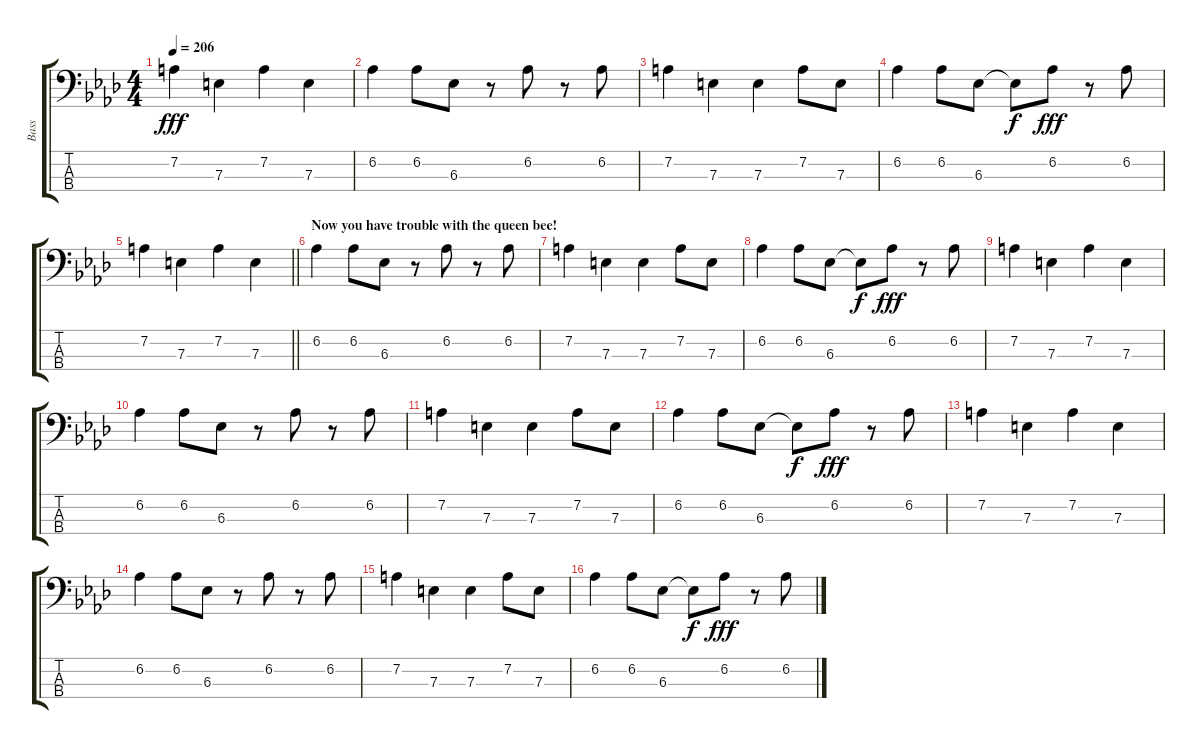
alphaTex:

\track ("Bass" "Bass") {instrument synthbass2}
\staff {score tabs}
\tuning (G2 D2 A1 E1) {hide}
\ts (4 4)
\tempo 206
\clef f4
\ks ab
7.2.4{dy fff} 7.3.4 7.2.4 7.3.4 |
6.2.4 6.2.8 6.3.8 r.8 6.2.8 r.8 6.2.8 |
7.2.4 7.3.4 7.3.4 7.2.8 7.3.8 |
6.2.4 6.2.8 6.3.8 6.3{t}.8{dy f} 6.2.8{dy fff} r.8 6.2.8 |
\barLineRight lightlight
7.2.4 7.3.4 7.2.4 7.3.4 |
\section ("" "Now you have trouble with the queen bee!")
6.2.4 6.2.8 6.3.8 r.8 6.2.8 r.8 6.2.8 |
7.2.4 7.3.4 7.3.4 7.2.8 7.3.8 |
6.2.4 6.2.8 6.3.8 6.3{t}.8{dy f} 6.2.8{dy fff} r.8 6.2.8 |
7.2.4 7.3.4 7.2.4 7.3.4 |
6.2.4 6.2.8 6.3.8 r.8 6.2.8 r.8 6.2.8 |
7.2.4 7.3.4 7.3.4 7.2.8 7.3.8 |
6.2.4 6.2.8 6.3.8 6.3{t}.8{dy f} 6.2.8{dy fff} r.8 6.2.8 |
7.2.4 7.3.4 7.2.4 7.3.4 |
6.2.4 6.2.8 6.3.8 r.8 6.2.8 r.8 6.2.8 |
7.2.4 7.3.4 7.3.4 7.2.8 7.3.8 |
6.2.4 6.2.8 6.3.8 6.3{t}.8{dy f} 6.2.8{dy fff} r.8 6.2.8
